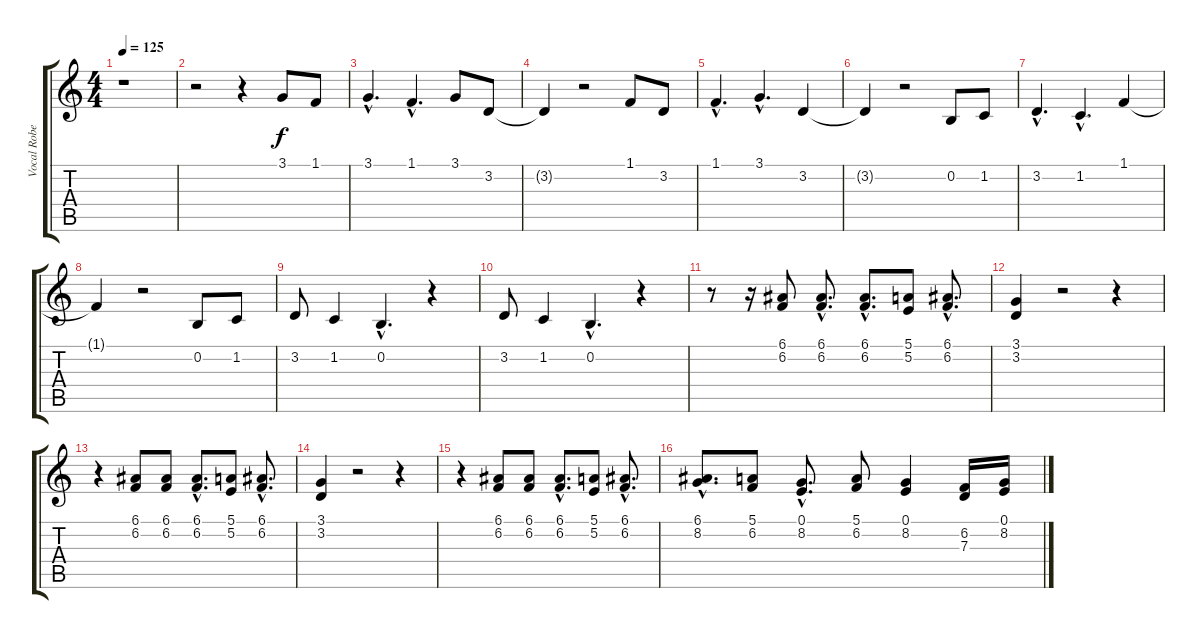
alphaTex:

\track ("Vocal Robert" "Vocal Robe") {instrument flute}
\staff {score tabs}
\tuning (E4 B3 G3 D3 A2 E2) {hide}
\ts (4 4)
\tempo 125
\clef g2
\ks c
r.1{dy f} |
r.2 r.4 3.1.8 1.1.8 |
3.1{hac}.4{d} 1.1{hac}.4{d} 3.1.8 3.2.8 |
3.2{t}.4 r.2 1.1.8 3.2.8 |
1.1{hac}.4{d} 3.1{hac}.4{d} 3.2.4 |
3.2{t}.4 r.2 0.2.8 1.2.8 |
3.2{hac}.4{d} 1.2{hac}.4{d} 1.1.4 |
1.1{t}.4 r.2 0.2.8 1.2.8 |
3.2.8 1.2.4 0.2{hac}.4{d} r.4 |
3.2.8 1.2.4 0.2{hac}.4{d} r.4 |
r.8 r.16 (6.1 6.2).8 (6.1{hac} 6.2{hac}).8{d} (6.1{hac} 6.2{hac}).8{d} (5.1 5.2).8 (6.1{hac} 6.2{hac}).8{d} |
(3.1 3.2).4 r.2 r.4 |
r.4 (6.1 6.2).8 (6.1 6.2).8 (6.1{hac} 6.2{hac}).8{d} (5.1 5.2).8 (6.1{hac} 6.2{hac}).8{d} |
(3.1 3.2).4 r.2 r.4 |
r.4 (6.1 6.2).8 (6.1 6.2).8 (6.1{hac} 6.2{hac}).8{d} (5.1 5.2).8 (6.1{hac} 6.2{hac}).8{d} |
(6.1{hac} 8.2{hac}).8{d} (5.1 6.2).8 (0.1{hac} 8.2{hac}).8{d} (5.1 6.2).8 (0.1 8.2).4 (6.2 7.3).16 (0.1 8.2).16
